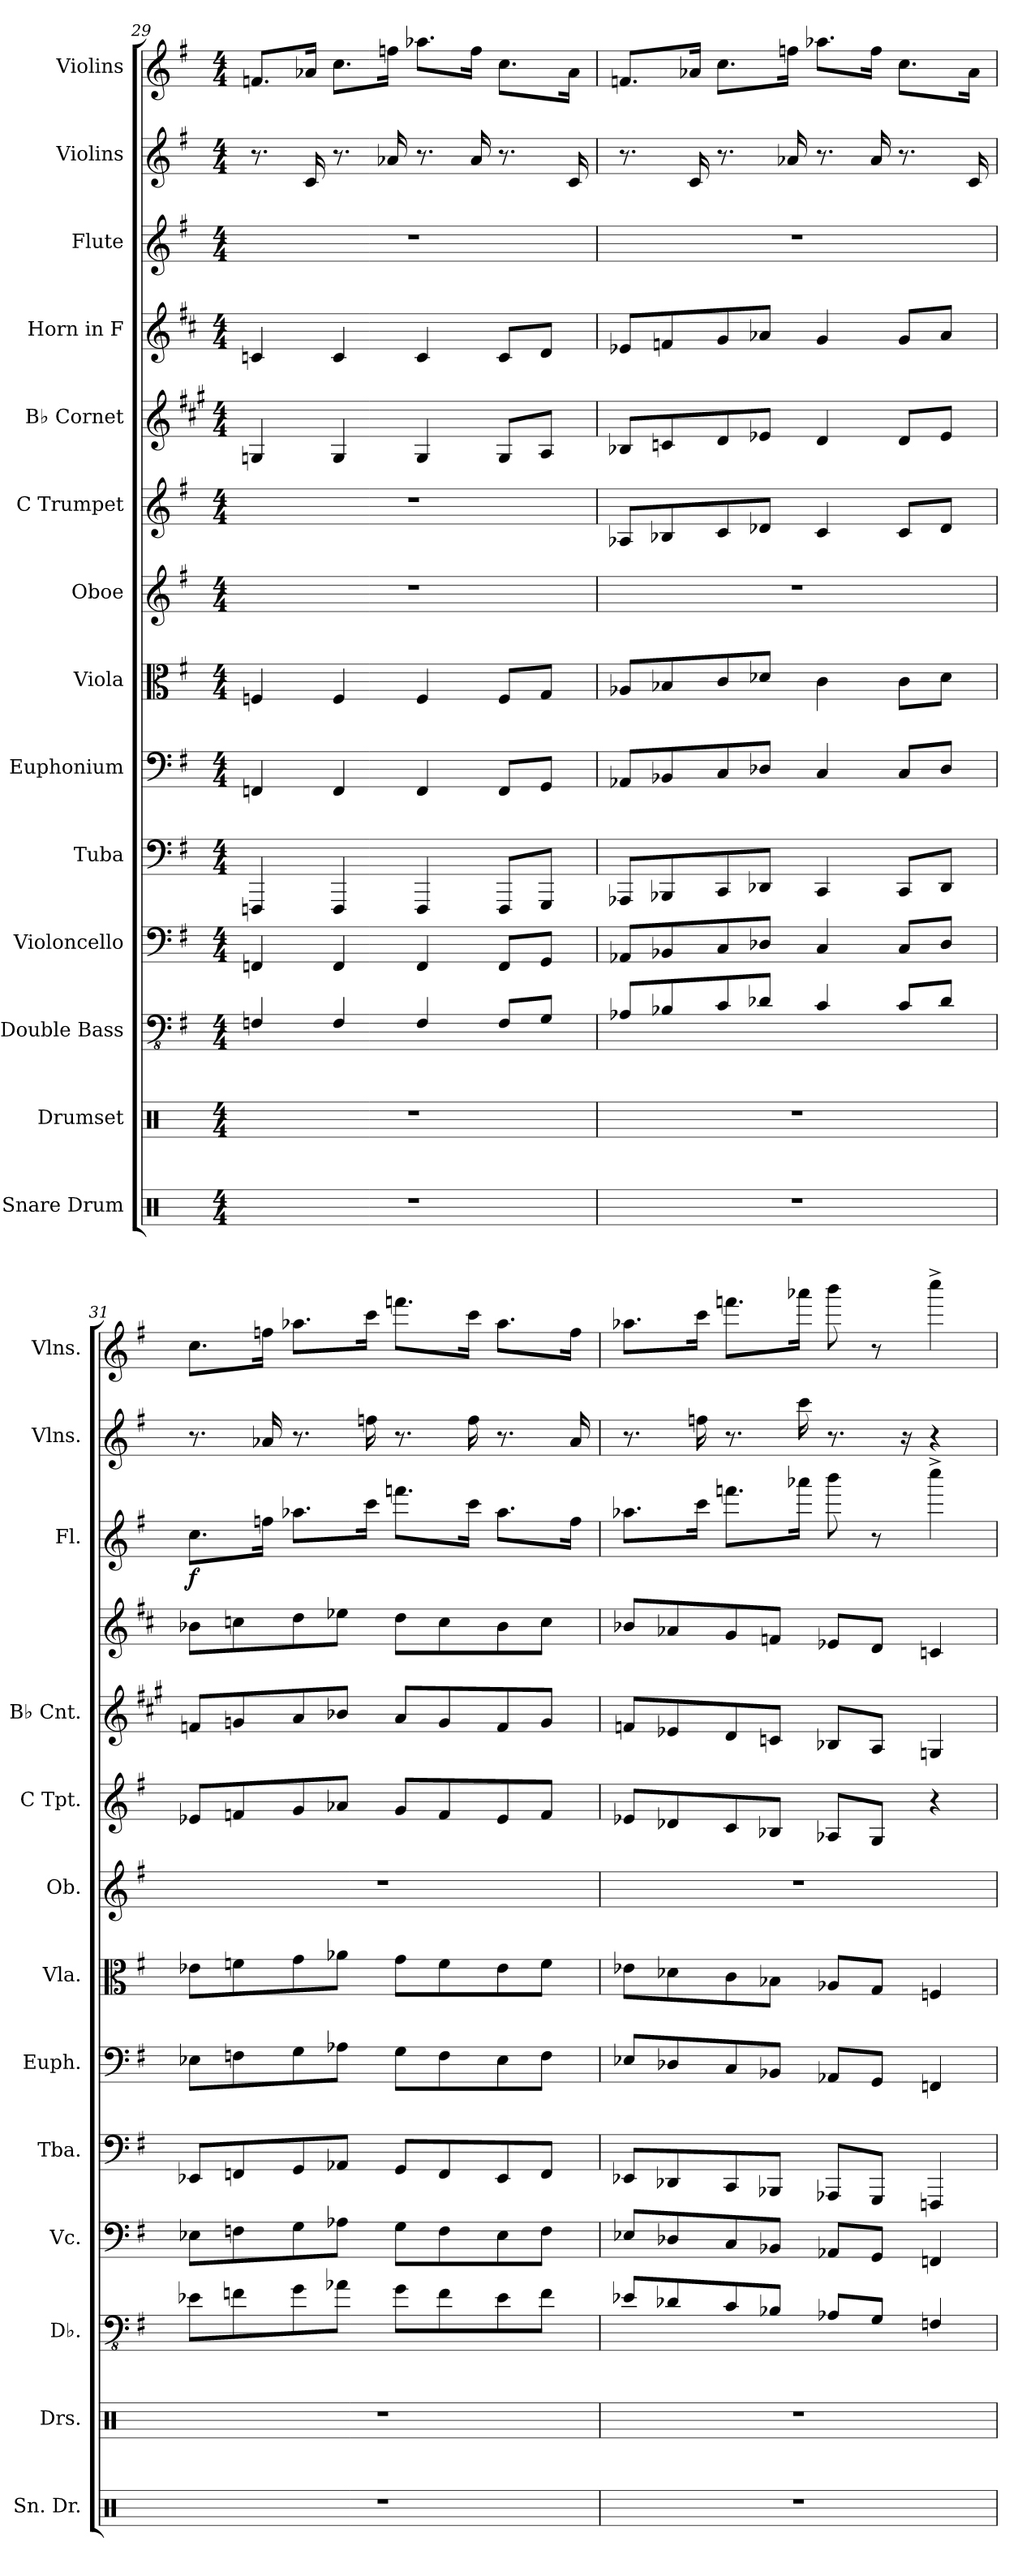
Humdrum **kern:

**kern	**kern	**kern	**kern	**kern	**kern	**kern	**kern	**kern	**kern	**kern	**kern	**dynam	**kern	**kern
*part14	*part13	*part12	*part11	*part10	*part9	*part8	*part7	*part6	*part5	*part4	*part3	*part3	*part2	*part1
*staff14	*staff13	*staff12	*staff11	*staff10	*staff9	*staff8	*staff7	*staff6	*staff5	*staff4	*staff3	*staff3	*staff2	*staff1
*I"Snare Drum	*I"Drumset	*I"Double Bass	*I"Violoncello	*I"Tuba	*I"Euphonium	*I"Viola	*I"Oboe	*I"C Trumpet	*I"B♭ Cornet	*I"Horn in F	*I"Flute	*	*I"Violins	*I"Violins
*I'Sn. Dr.	*I'Drs.	*I'Db.	*I'Vc.	*I'Tba.	*I'Euph.	*I'Vla.	*I'Ob.	*I'C Tpt.	*I'B♭ Cnt.	*	*I'Fl.	*	*I'Vlns.	*I'Vlns.
!!LO:PB:g=z
*clefX	*clefX	*clefFv4	*clefF4	*clefF4	*clefF4	*clefC3	*clefG2	*clefG2	*clefG2	*clefG2	*clefG2	*	*clefG2	*clefG2
*	*	*ITrd7c12	*	*	*	*	*	*	*ITrd1c2	*ITrd4c7	*	*	*	*
*k[]	*k[]	*k[f#]	*k[f#]	*k[f#]	*k[f#]	*k[f#]	*k[f#]	*k[f#]	*k[f#]	*k[f#]	*k[f#]	*	*k[f#]	*k[f#]
*M4/4	*M4/4	*M4/4	*M4/4	*M4/4	*M4/4	*M4/4	*M4/4	*M4/4	*M4/4	*M4/4	*M4/4	*	*M4/4	*M4/4
=29	=29	=29	=29	=29	=29	=29	=29	=29	=29	=29	=29	=29	=29	=29
1r	1r	4FFFn/	4FFn/	4FFFn/	4FFn/	4Fn/	1r	1r	4Fn/	4Fn/	1r	.	8.r	8.fn/L
.	.	.	.	.	.	.	.	.	.	.	.	.	16c/	16a-X/Jk
.	.	4FFF/	4FF/	4FFF/	4FF/	4F/	.	.	4F/	4F/	.	.	8.r	8.cc\L
.	.	.	.	.	.	.	.	.	.	.	.	.	16a-X/	16ffn\Jk
.	.	4FFF/	4FF/	4FFF/	4FF/	4F/	.	.	4F/	4F/	.	.	8.r	8.aa-X\L
.	.	.	.	.	.	.	.	.	.	.	.	.	16a-/	16ff\Jk
.	.	8FFF/L	8FF/L	8FFF/L	8FF/L	8F/L	.	.	8F/L	8F/L	.	.	8.r	8.cc\L
.	.	8GGG/J	8GG/J	8GGG/J	8GG/J	8G/J	.	.	8G/J	8G/J	.	.	.	.
.	.	.	.	.	.	.	.	.	.	.	.	.	16c/	16a-\Jk
=30	=30	=30	=30	=30	=30	=30	=30	=30	=30	=30	=30	=30	=30	=30
1r	1r	8AAA-X/L	8AA-X/L	8AAA-X/L	8AA-X/L	8A-X/L	1r	8A-X/L	8A-X/L	8A-X/L	1r	.	8.r	8.fn/L
.	.	8BBB-X/	8BB-X/	8BBB-X/	8BB-X/	8B-X/	.	8B-X/	8B-X/	8B-X/	.	.	.	.
.	.	.	.	.	.	.	.	.	.	.	.	.	16c/	16a-X/Jk
.	.	8CC/	8C/	8CC/	8C/	8c/	.	8c/	8c/	8c/	.	.	8.r	8.cc\L
.	.	8DD-X/J	8D-X/J	8DD-X/J	8D-X/J	8d-X/J	.	8d-X/J	8d-X/J	8d-X/J	.	.	.	.
.	.	.	.	.	.	.	.	.	.	.	.	.	16a-X/	16ffn\Jk
.	.	4CC/	4C/	4CC/	4C/	4c\	.	4c/	4c/	4c/	.	.	8.r	8.aa-X\L
.	.	.	.	.	.	.	.	.	.	.	.	.	16a-/	16ff\Jk
.	.	8CC/L	8C/L	8CC/L	8C/L	8c\L	.	8c/L	8c/L	8c/L	.	.	8.r	8.cc\L
.	.	8DD-/J	8D-/J	8DD-/J	8D-/J	8d-\J	.	8d-/J	8d-/J	8d-/J	.	.	.	.
.	.	.	.	.	.	.	.	.	.	.	.	.	16c/	16a-\Jk
!!LO:PB:g=z
=31	=31	=31	=31	=31	=31	=31	=31	=31	=31	=31	=31	=31	=31	=31
!	!	!	!	!	!	!	!	!	!	!	!	!LO:DY:b	!	!
1r	1r	8EE-X\L	8E-X\L	8EE-X/L	8E-X\L	8e-X\L	1r	8e-X/L	8e-X/L	8e-X\L	8.cc\L	f	8.r	8.cc\L
.	.	8FFn\	8Fn\	8FFn/	8Fn\	8fn\	.	8fn/	8fn/	8fn\	.	.	.	.
.	.	.	.	.	.	.	.	.	.	.	16ffn\Jk	.	16a-X/	16ffn\Jk
.	.	8GG\	8G\	8GG/	8G\	8g\	.	8g/	8g/	8g\	8.aa-X\L	.	8.r	8.aa-X\L
.	.	8AA-X\J	8A-X\J	8AA-X/J	8A-X\J	8a-X\J	.	8a-X/J	8a-X/J	8a-X\J	.	.	.	.
.	.	.	.	.	.	.	.	.	.	.	16ccc\Jk	.	16ffn\	16ccc\Jk
.	.	8GG\L	8G\L	8GG/L	8G\L	8g\L	.	8g/L	8g/L	8g\L	8.fffn\L	.	8.r	8.fffn\L
.	.	8FF\	8F\	8FF/	8F\	8f\	.	8f/	8f/	8f\	.	.	.	.
.	.	.	.	.	.	.	.	.	.	.	16ccc\Jk	.	16ff\	16ccc\Jk
.	.	8EE-\	8E-\	8EE-/	8E-\	8e-\	.	8e-/	8e-/	8e-\	8.aa-\L	.	8.r	8.aa-\L
.	.	8FF\J	8F\J	8FF/J	8F\J	8f\J	.	8f/J	8f/J	8f\J	.	.	.	.
.	.	.	.	.	.	.	.	.	.	.	16ff\Jk	.	16a-/	16ff\Jk
=32	=32	=32	=32	=32	=32	=32	=32	=32	=32	=32	=32	=32	=32	=32
1r	1r	8EE-X/L	8E-X/L	8EE-X/L	8E-X/L	8e-X\L	1r	8e-X/L	8e-X/L	8e-X/L	8.aa-X\L	.	8.r	8.aa-X\L
.	.	8DD-X/	8D-X/	8DD-X/	8D-X/	8d-X\	.	8d-X/	8d-X/	8d-X/	.	.	.	.
.	.	.	.	.	.	.	.	.	.	.	16ccc\Jk	.	16ffn\	16ccc\Jk
.	.	8CC/	8C/	8CC/	8C/	8c\	.	8c/	8c/	8c/	8.fffn\L	.	8.r	8.fffn\L
.	.	8BBB-X/J	8BB-X/J	8BBB-X/J	8BB-X/J	8B-X\J	.	8B-X/J	8B-X/J	8B-X/J	.	.	.	.
.	.	.	.	.	.	.	.	.	.	.	16aaa-X\Jk	.	16ccc\	16aaa-X\Jk
.	.	8AAA-X/L	8AA-X/L	8AAA-X/L	8AA-X/L	8A-X/L	.	8A-X/L	8A-X/L	8A-X/L	8bbb\	.	8.r	8bbb\
.	.	8GGG/J	8GG/J	8GGG/J	8GG/J	8G/J	.	8G/J	8G/J	8G/J	8r	.	.	8r
.	.	.	.	.	.	.	.	.	.	.	.	.	16r	.
.	.	4FFFn/	4FFn/	4FFFn/	4FFn/	4Fn/	.	4r	4Fn/	4Fn/	4cccc^\	.	4r	4cccc^\
=	=	=	=	=	=	=	=	=	=	=	=	=	=	=
*-	*-	*-	*-	*-	*-	*-	*-	*-	*-	*-	*-	*-	*-	*-
